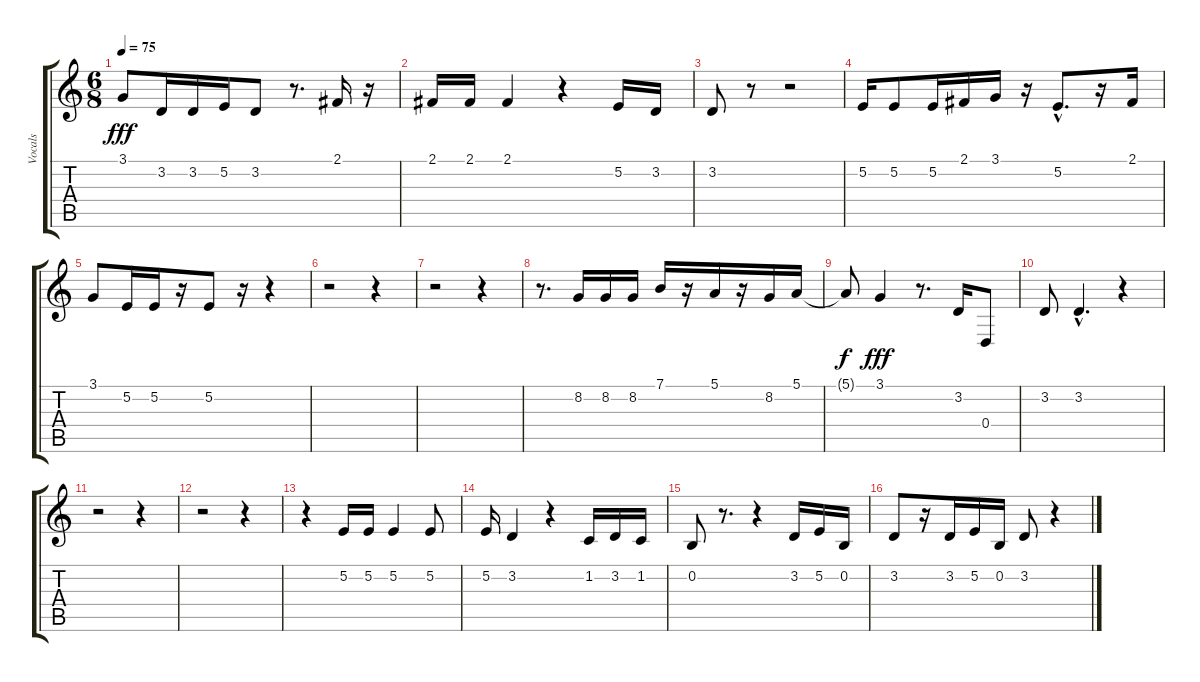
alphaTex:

\track ("Vocals" "Vocals") {instrument flute}
\staff {score tabs}
\tuning (E4 B3 G3 D3 A2 E2) {hide}
\ts (6 8)
\tempo 75
\clef g2
\ks c
3.1.8{dy fff} 3.2.16 3.2.16 5.2.16 3.2.8 r.8{d} 2.1.16 r.16 |
2.1.16 2.1.16 2.1.4 r.4 5.2.16 3.2.16 |
3.2.8 r.8 r.2 |
5.2.16 5.2.8 5.2.16 2.1.16 3.1.16 r.16 5.2{hac}.8{d} r.16 2.1.16 |
3.1.8 5.2.16 5.2.16 r.16 5.2.8 r.16 r.4 |
r.2 r.4 |
r.2 r.4 |
r.8{d} 8.2.16 8.2.16 8.2.16 7.1.16 r.16 5.1.16 r.16 8.2.16 5.1.16 |
5.1{t}.8{dy f} 3.1.4{dy fff} r.8{d} 3.2.16 0.4.8 |
3.2.8 3.2{hac}.4{d} r.4 |
r.2 r.4 |
r.2 r.4 |
r.4 5.2.16 5.2.16 5.2.4 5.2.8 |
5.2.16 3.2.4 r.4 1.2.16 3.2.16 1.2.16 |
0.2.8 r.8{d} r.4 3.2.16 5.2.16 0.2.16 |
3.2.8 r.16 3.2.16 5.2.16 0.2.16 3.2.8 r.4
